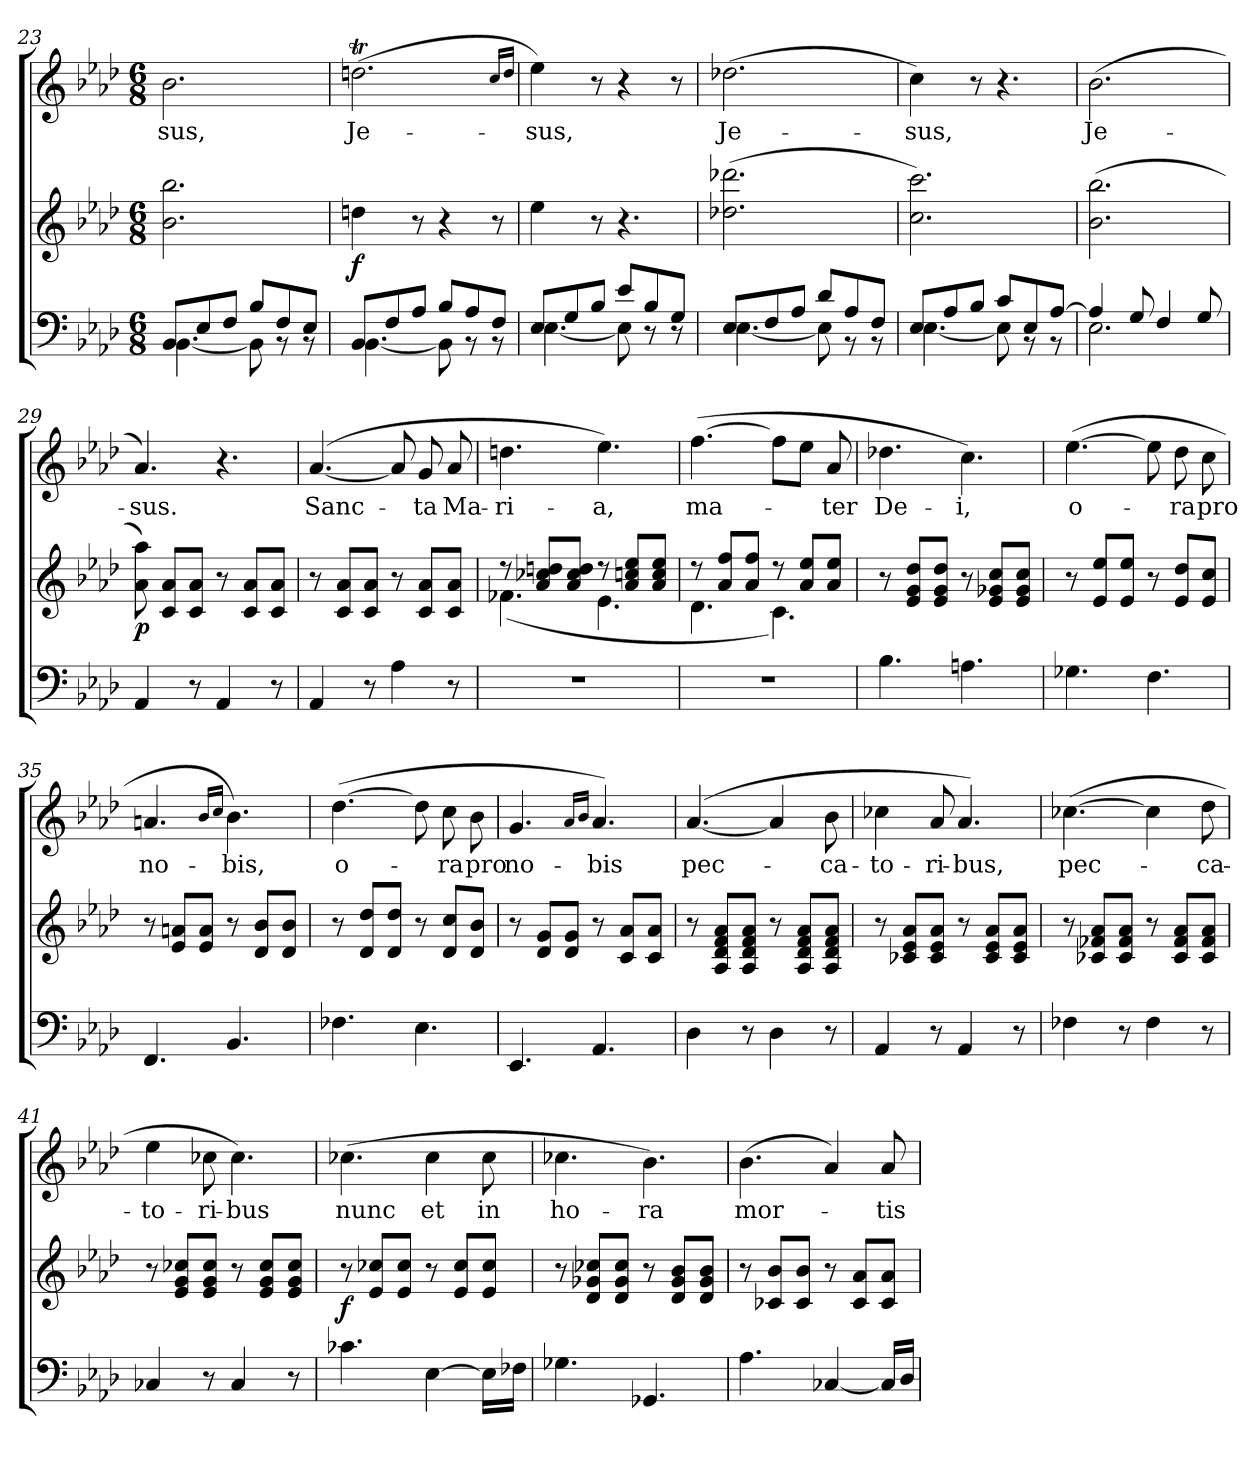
**kern	**kern	**dynam	**kern	**text
*part2	*part2	*part2	*part1	*part1
*staff3	*staff2	*staff2/3	*staff1	*staff1
!!LO:LB:g=z
*clefF4	*clefG2	*	*clefG2	*
*k[b-e-a-d-]	*k[b-e-a-d-]	*	*k[b-e-a-d-]	*
*A-:	*A-:	*	*A-:	*
*M6/8	*M6/8	*	*M6/8	*
=23	=23	=23	=23	=23
*^	*	*	*	*
!	!	!	!	!	!LO:LY:b
8BB-/L	[<4.BB-\	2.b-\ 2.bb-\	.	2.b-\	-sus,
8E-/	.	.	.	.	.
8F/J	.	.	.	.	.
8B-/L	8BB-\]	.	.	.	.
8F/	8rAA	.	.	.	.
8E-/J	8rAA	.	.	.	.
=24	=24	=24	=24	=24	=24
!	!	!	!LO:DY:b	!	!LO:LY:b
8BB-/L	[<4.BB-\	4ddn\	f	(>2.ddnt\	Je-
8F/	.	.	.	.	.
8A-/J	.	8r	.	.	.
8B-/L	8BB-\]	4r	.	.	.
8A-/	8rAA	.	.	.	.
8F/J	8rAA	8r	.	.	.
.	.	.	.	16qcc/LL	.
.	.	.	.	16qdd/JJ	.
=25	=25	=25	=25	=25	=25
!	!	!	!	!	!LO:LY:b
8E-/L	[<4.E-\	4ee-\	.	4ee-\)	-sus,
8G/	.	.	.	.	.
8B-/J	.	8r	.	8r	.
8e-/L	8E-\]	4.r	.	4r	.
8B-/	8rC	.	.	.	.
8G/J	8rC	.	.	8r	.
=26	=26	=26	=26	=26	=26
!	!	!	!	!	!LO:LY:b
8E-/L	[<4.E-\	(>2.dd-X\ 2.ddd-X\	.	(>2.dd-X\	Je-
8F/	.	.	.	.	.
8A-/J	.	.	.	.	.
8d-/L	8E-\]	.	.	.	.
8A-/	8rBB	.	.	.	.
8F/J	8rBB	.	.	.	.
=27	=27	=27	=27	=27	=27
!	!	!	!	!	!LO:LY:b
8E-/L	[<4.E-\	2.cc\ 2.ccc\)	.	4cc\)	-sus,
8A-/	.	.	.	.	.
8B-/J	.	.	.	8r	.
8c/L	8E-\]	.	.	4.r	.
8E-/	8rAA	.	.	.	.
[>8A-/J	8rAA	.	.	.	.
=28	=28	=28	=28	=28	=28
!	!	!	!	!	!LO:LY:b
4A-/]	2.E-\	(>2.b-\ 2.bb-\	.	(>2.b-\	Je-
8G/	.	.	.	.	.
4F/	.	.	.	.	.
8G/	.	.	.	.	.
*v	*v	*	*	*	*
!!LO:LB:g=z
=29	=29	=29	=29	=29
!	!	!LO:DY:b	!	!LO:LY:b
4AA-/	8a-\ 8aa-\)	p	4.a-/)	-sus.
.	8c/ 8a-/L	.	.	.
8r	8c/ 8a-/J	.	.	.
4AA-/	8r	.	4.r	.
.	8c/ 8a-/L	.	.	.
8r	8c/ 8a-/J	.	.	.
=30	=30	=30	=30	=30
!	!	!	!	!LO:LY:b
4AA-/	8r	.	([4.a-/	Sanc-
.	8c/ 8a-/L	.	.	.
8r	8c/ 8a-/J	.	.	.
4A-\	8r	.	8a-/]	.
!	!	!	!	!LO:LY:b
.	8c/ 8a-/L	.	8g/	-ta
!	!	!	!	!LO:LY:b
8r	8c/ 8a-/J	.	8a-/	Ma-
=31	=31	=31	=31	=31
*	*^	*	*	*
!	!	!	!	!	!LO:LY:b
2.r	8rdd	(<4.f-X\	.	4.ddn\	-ri-
.	8a-/ 8cc-X/ 8ddn/L	.	.	.	.
.	8a-/ 8cc-/ 8dd/J	.	.	.	.
!	!	!	!	!	!LO:LY:b
.	8rdd	4.e-\	.	4.ee-\)	-a,
.	8a-/ 8ccn/ 8ee-/L	.	.	.	.
.	8a-/ 8cc/ 8ee-/J	.	.	.	.
=32	=32	=32	=32	=32	=32
!	!	!	!	!	!LO:LY:b
2.r	8rcc	4.d-\	.	(>[4.ff\	ma-
.	8a-/ 8ff/L	.	.	.	.
.	8a-/ 8ff/J	.	.	.	.
.	8rcc	4.c\)	.	8ff\L]	.
.	8a-/ 8ee-/L	.	.	8ee-\J	.
!	!	!	!	!	!LO:LY:b
.	8a-/ 8ee-/J	.	.	8a-/	-ter
*	*v	*v	*	*	*
=33	=33	=33	=33	=33
!	!	!	!	!LO:LY:b
4.B-\	8r	.	4.dd-X\	De-
.	8e-/ 8g/ 8dd-/L	.	.	.
.	8e-/ 8g/ 8dd-/J	.	.	.
!	!	!	!	!LO:LY:b
4.An\	8r	.	4.cc\)	-i,
.	8e-/ 8g-X/ 8cc/L	.	.	.
.	8e-/ 8g-/ 8cc/J	.	.	.
!!LO:PB:g=z
=34	=34	=34	=34	=34
!	!	!	!	!LO:LY:b
4.G-X\	8r	.	(>[4.ee-\	o-
.	8e-/ 8ee-/L	.	.	.
.	8e-/ 8ee-/J	.	.	.
4.F\	8r	.	8ee-\]	.
!	!	!	!	!LO:LY:b
.	8e-/ 8dd-/L	.	8dd-\	-ra
!	!	!	!	!LO:LY:b
.	8e-/ 8cc/J	.	8cc\	pro
=35	=35	=35	=35	=35
!	!	!	!	!LO:LY:b
4.FF/	8r	.	4.an/	no-
.	8e-/ 8an/L	.	.	.
.	8e-/ 8a/J	.	.	.
.	.	.	16qb-/LL	.
.	.	.	16qcc/JJ	.
!	!	!	!	!LO:LY:b
4.BB-/	8r	.	4.b-\)	-bis,
.	8d-/ 8b-/L	.	.	.
.	8d-/ 8b-/J	.	.	.
=36	=36	=36	=36	=36
!	!	!	!	!LO:LY:b
4.F-X\	8r	.	(>[4.dd-\	o-
.	8d-/ 8dd-/L	.	.	.
.	8d-/ 8dd-/J	.	.	.
4.E-\	8r	.	8dd-\]	.
!	!	!	!	!LO:LY:b
.	8d-/ 8cc/L	.	8cc\	-ra
!	!	!	!	!LO:LY:b
.	8d-/ 8b-/J	.	8b-\	pro
=37	=37	=37	=37	=37
!	!	!	!	!LO:LY:b
4.EE-/	8r	.	4.g/	no-
.	8d-/ 8g/L	.	.	.
.	8d-/ 8g/J	.	.	.
.	.	.	16qa-/LL	.
.	.	.	16qb-/JJ	.
!	!	!	!	!LO:LY:b
4.AA-/	8r	.	4.a-/)	-bis
.	8c/ 8a-/L	.	.	.
.	8c/ 8a-/J	.	.	.
=38	=38	=38	=38	=38
!	!	!	!	!LO:LY:b
4D-\	8r	.	([4.a-/	pec-
.	8A-/ 8d-/ 8f/ 8a-/L	.	.	.
8r	8A-/ 8d-/ 8f/ 8a-/J	.	.	.
4D-\	8r	.	4a-/]	.
.	8A-/ 8d-/ 8f/ 8a-/L	.	.	.
!	!	!	!	!LO:LY:b
8r	8A-/ 8d-/ 8f/ 8a-/J	.	8b-\	-ca-
!!LO:LB:g=z
=39	=39	=39	=39	=39
!	!	!	!	!LO:LY:b
4AA-/	8r	.	4cc-X\	-to-
.	8c-X/ 8e-/ 8a-/L	.	.	.
!	!	!	!	!LO:LY:b
8r	8c-/ 8e-/ 8a-/J	.	8a-/	-ri-
!	!	!	!	!LO:LY:b
4AA-/	8r	.	4.a-/)	-bus,
.	8c-/ 8e-/ 8a-/L	.	.	.
8r	8c-/ 8e-/ 8a-/J	.	.	.
=40	=40	=40	=40	=40
!	!	!	!	!LO:LY:b
4F-X\	8r	.	(>[4.cc-X\	pec-
.	8c-X/ 8f-X/ 8a-/L	.	.	.
8r	8c-/ 8f-/ 8a-/J	.	.	.
4F-\	8r	.	4cc-\]	.
.	8c-/ 8f-/ 8a-/L	.	.	.
!	!	!	!	!LO:LY:b
8r	8c-/ 8f-/ 8a-/J	.	8dd-\	-ca-
=41	=41	=41	=41	=41
!	!	!	!	!LO:LY:b
4C-X/	8r	.	4ee-\	-to-
.	8e-/ 8g/ 8cc-X/L	.	.	.
!	!	!	!	!LO:LY:b
8r	8e-/ 8g/ 8cc-/J	.	8cc-X\	-ri-
!	!	!	!	!LO:LY:b
4C-/	8r	.	4.cc-\)	-bus
.	8e-/ 8g/ 8cc-/L	.	.	.
8r	8e-/ 8g/ 8cc-/J	.	.	.
=42	=42	=42	=42	=42
!	!	!LO:DY:b	!	!LO:LY:b
4.c-X\	8r	f	(>4.cc-X\	nunc
.	8e-/ 8cc-X/L	.	.	.
.	8e-/ 8cc-/J	.	.	.
!	!	!	!	!LO:LY:b
[4E-\	8r	.	4cc-\	et
.	8e-/ 8cc-/L	.	.	.
!	!	!	!	!LO:LY:b
16E-\LL]	8e-/ 8cc-/J	.	8cc-\	in
16F-X\JJ	.	.	.	.
=43	=43	=43	=43	=43
!	!	!	!	!LO:LY:b
4.G-X\	8r	.	4.cc-X\	ho-
.	8d-/ 8g-X/ 8cc-X/L	.	.	.
.	8d-/ 8g-/ 8cc-/J	.	.	.
!	!	!	!	!LO:LY:b
4.GG-X/	8r	.	4.b-\)	-ra
.	8d-/ 8g-/ 8b-/L	.	.	.
.	8d-/ 8g-/ 8b-/J	.	.	.
!!LO:LB:g=z
=44	=44	=44	=44	=44
!	!	!	!	!LO:LY:b
4.A-\	8r	.	(>4.b-\	mor-
.	8c-X/ 8b-/L	.	.	.
.	8c-/ 8b-/J	.	.	.
[4C-X/	8r	.	4a-/)	.
.	8c-/ 8a-/L	.	.	.
!	!	!	!	!LO:LY:b
16C-/LL]	8c-/ 8a-/J	.	8a-/	-tis
16D-/JJ	.	.	.	.
=	=	=	=	=
*-	*-	*-	*-	*-
